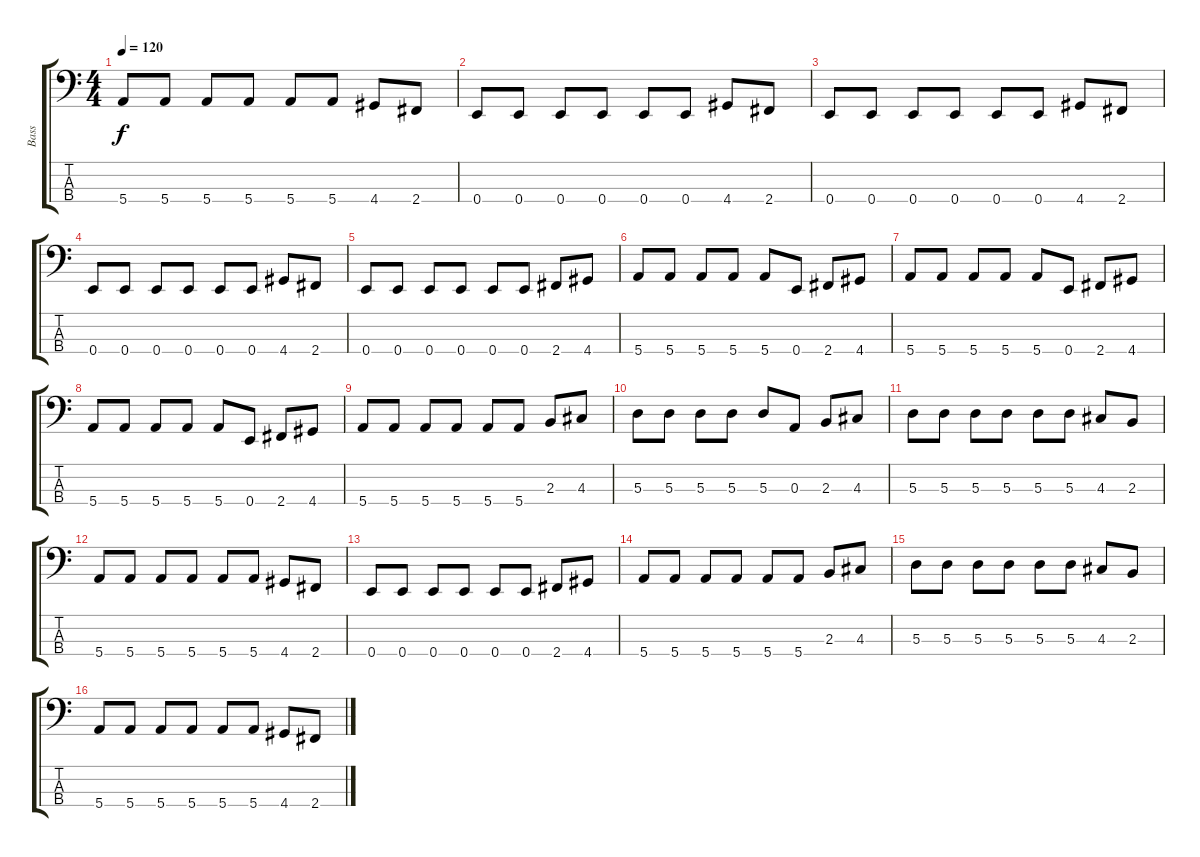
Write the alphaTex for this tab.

\track ("Bass" "Bass") {instrument electricbassfinger}
\staff {score tabs}
\tuning (G2 D2 A1 E1) {hide}
\ts (4 4)
\tempo 120
\clef f4
\ks c
5.4.8{dy f} 5.4.8 5.4.8 5.4.8 5.4.8 5.4.8 4.4.8 2.4.8 |
0.4.8 0.4.8 0.4.8 0.4.8 0.4.8 0.4.8 4.4.8 2.4.8 |
0.4.8 0.4.8 0.4.8 0.4.8 0.4.8 0.4.8 4.4.8 2.4.8 |
0.4.8 0.4.8 0.4.8 0.4.8 0.4.8 0.4.8 4.4.8 2.4.8 |
0.4.8 0.4.8 0.4.8 0.4.8 0.4.8 0.4.8 2.4.8 4.4.8 |
5.4.8 5.4.8 5.4.8 5.4.8 5.4.8 0.4.8 2.4.8 4.4.8 |
5.4.8 5.4.8 5.4.8 5.4.8 5.4.8 0.4.8 2.4.8 4.4.8 |
5.4.8 5.4.8 5.4.8 5.4.8 5.4.8 0.4.8 2.4.8 4.4.8 |
5.4.8 5.4.8 5.4.8 5.4.8 5.4.8 5.4.8 2.3.8 4.3.8 |
5.3.8 5.3.8 5.3.8 5.3.8 5.3.8 0.3.8 2.3.8 4.3.8 |
5.3.8 5.3.8 5.3.8 5.3.8 5.3.8 5.3.8 4.3.8 2.3.8 |
5.4.8 5.4.8 5.4.8 5.4.8 5.4.8 5.4.8 4.4.8 2.4.8 |
0.4.8 0.4.8 0.4.8 0.4.8 0.4.8 0.4.8 2.4.8 4.4.8 |
5.4.8 5.4.8 5.4.8 5.4.8 5.4.8 5.4.8 2.3.8 4.3.8 |
5.3.8 5.3.8 5.3.8 5.3.8 5.3.8 5.3.8 4.3.8 2.3.8 |
5.4.8 5.4.8 5.4.8 5.4.8 5.4.8 5.4.8 4.4.8 2.4.8
